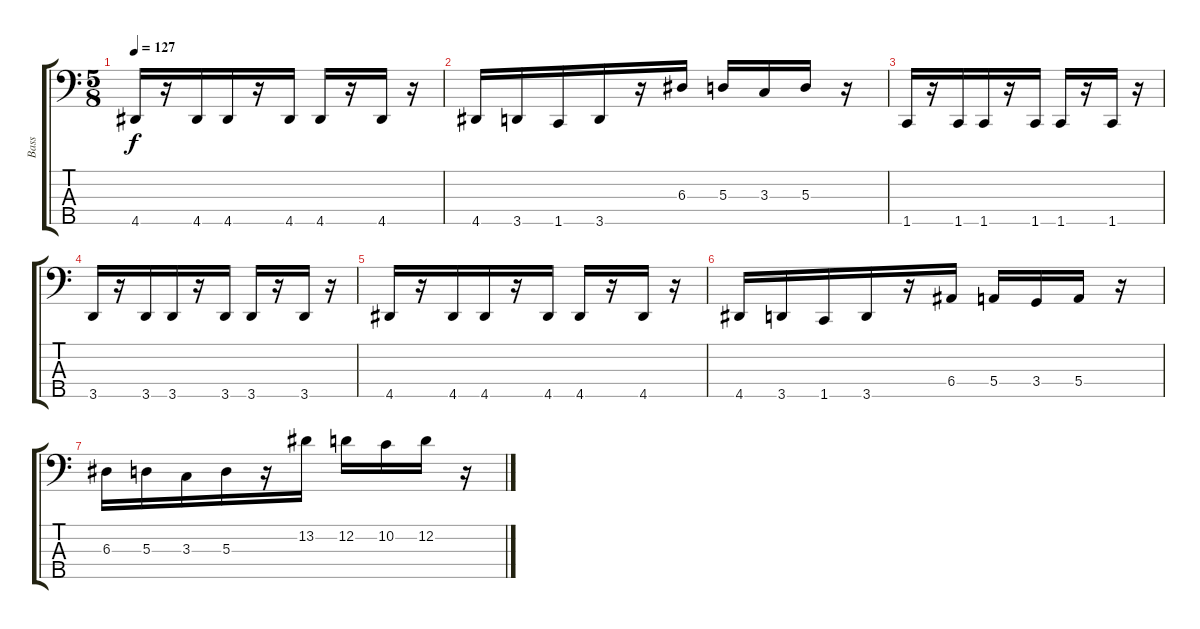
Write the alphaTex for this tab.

\track ("Bass" "Bass") {instrument electricbassfinger}
\staff {score tabs}
\tuning (G2 D2 A1 E1 B0) {hide}
\ts (5 8)
\tempo 127
\clef f4
\ks c
4.5.16{dy f} r.16 4.5.16 4.5.16 r.16 4.5.16 4.5.16 r.16 4.5.16 r.16 |
4.5.16 3.5.16 1.5.16 3.5.16 r.16 6.3.16 5.3.16 3.3.16 5.3.16 r.16 |
1.5.16 r.16 1.5.16 1.5.16 r.16 1.5.16 1.5.16 r.16 1.5.16 r.16 |
3.5.16 r.16 3.5.16 3.5.16 r.16 3.5.16 3.5.16 r.16 3.5.16 r.16 |
4.5.16 r.16 4.5.16 4.5.16 r.16 4.5.16 4.5.16 r.16 4.5.16 r.16 |
4.5.16 3.5.16 1.5.16 3.5.16 r.16 6.4.16 5.4.16 3.4.16 5.4.16 r.16 |
6.3.16 5.3.16 3.3.16 5.3.16 r.16 13.2.16 12.2.16 10.2.16 12.2.16 r.16
